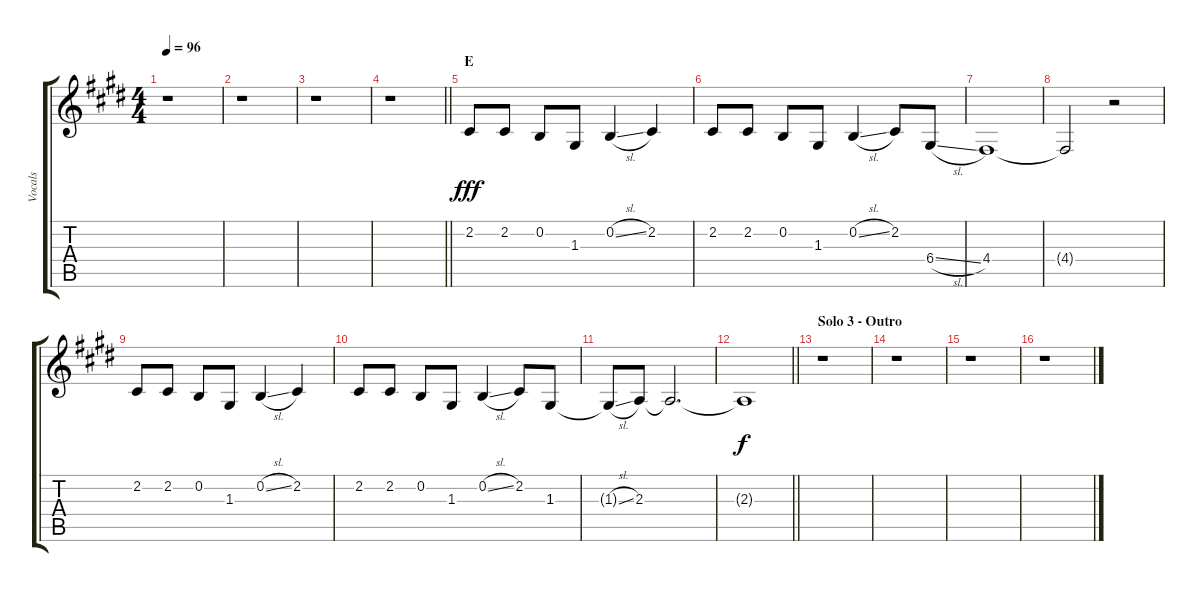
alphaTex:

\track ("Vocals" "Vocals") {instrument voiceoohs}
\staff {score tabs}
\tuning (E4 B3 G3 D3 A2 E2) {hide}
\ts (4 4)
\tempo 96
\clef g2
\ks e
r.1{dy fff} |
r.1 |
r.1 |
\barLineRight lightlight
r.1 |
\section ("" "E")
2.2.8 2.2.8 0.2.8 1.3.8 0.2{sl}.4 2.2.4 |
2.2.8 2.2.8 0.2.8 1.3.8 0.2{sl}.4 2.2.8 6.4{sl}.8 |
4.4.1 |
4.4{t}.2 r.2 |
2.2.8 2.2.8 0.2.8 1.3.8 0.2{sl}.4 2.2.4 |
2.2.8 2.2.8 0.2.8 1.3.8 0.2{sl}.4 2.2.8 1.3.8 |
1.3{sl t}.8 2.3.8 2.3{t}.2{d} |
\barLineRight lightlight
2.3{t}.1{dy f} |
\section ("" "Solo 3 - Outro")
r.1 |
r.1 |
r.1 |
r.1
